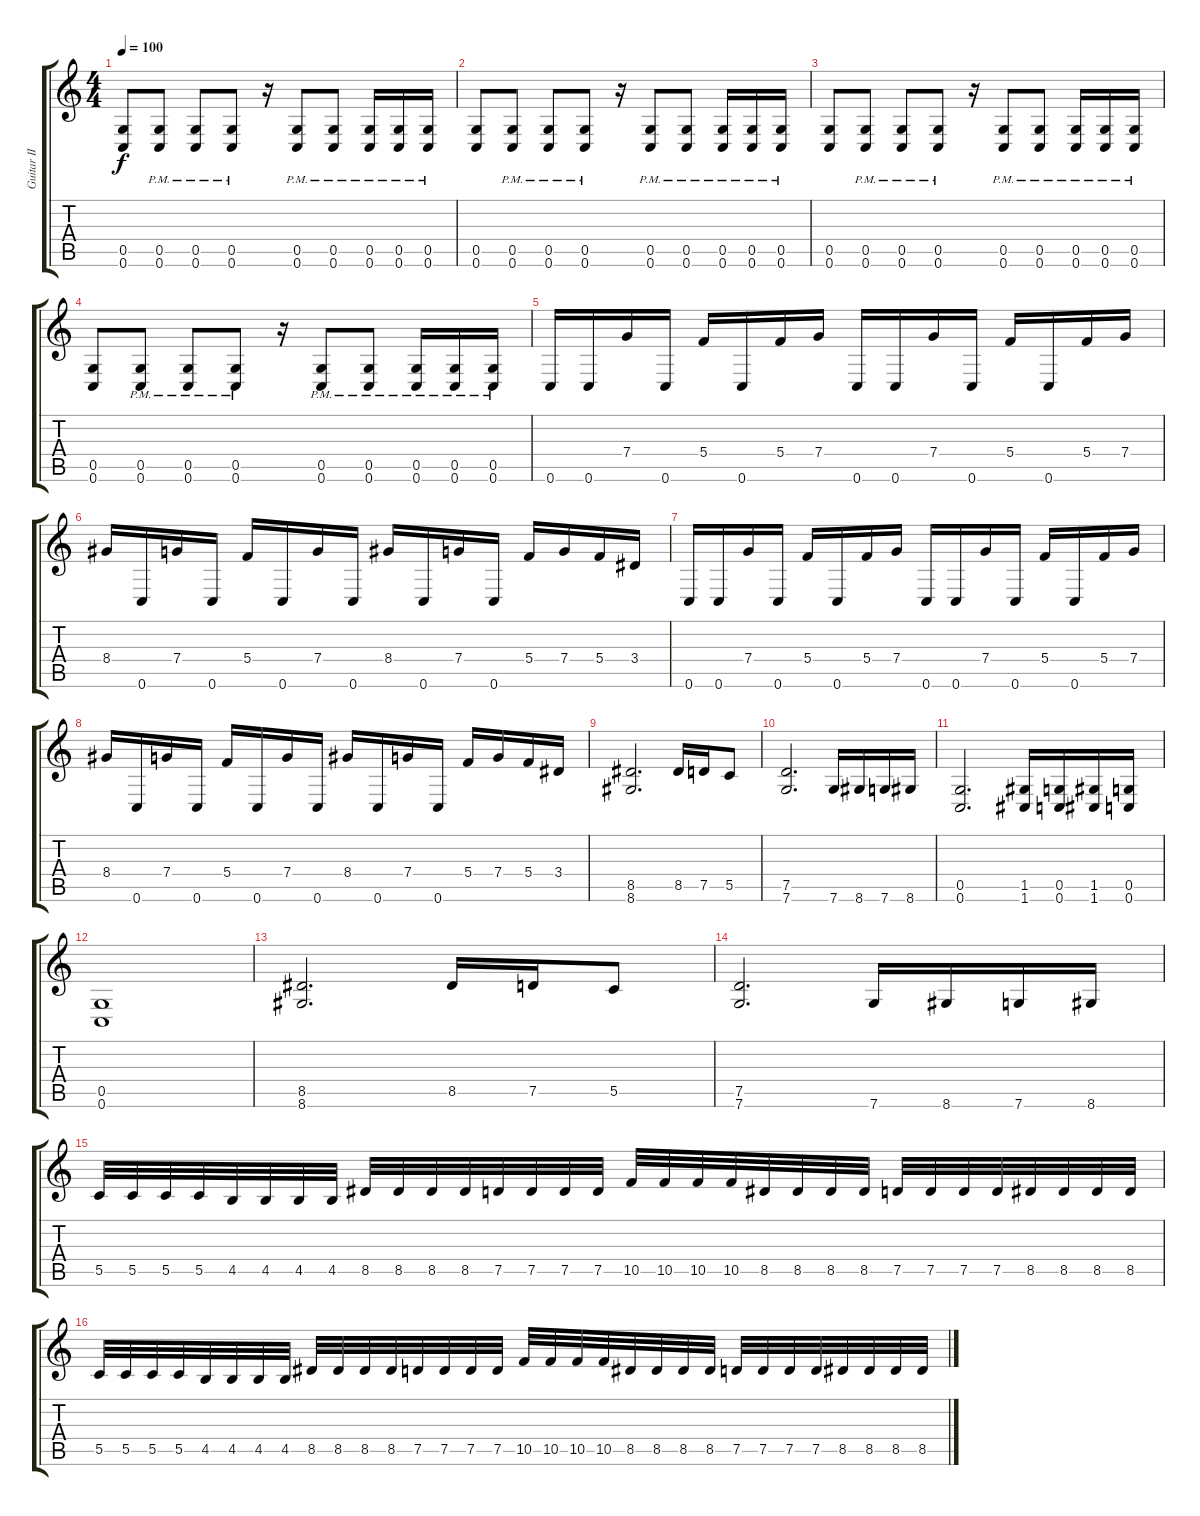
\track ("Guitar II" "Guitar II") {instrument distortionguitar}
\staff {score tabs}
\tuning (D4 A3 F3 C3 G2 C2) {hide}
\ts (4 4)
\tempo 100
\clef g2
\ks c
(0.5 0.6).8{dy f instrument distortionguitar} (0.5{pm} 0.6{pm}).8 (0.5{pm} 0.6{pm}).8 (0.5{pm} 0.6{pm}).8 r.16 (0.5{pm} 0.6{pm}).8 (0.5{pm} 0.6{pm}).8 (0.5{pm} 0.6{pm}).16 (0.5{pm} 0.6{pm}).16 (0.5{pm} 0.6{pm}).16 |
(0.5 0.6).8 (0.5{pm} 0.6{pm}).8 (0.5{pm} 0.6{pm}).8 (0.5{pm} 0.6{pm}).8 r.16 (0.5{pm} 0.6{pm}).8 (0.5{pm} 0.6{pm}).8 (0.5{pm} 0.6{pm}).16 (0.5{pm} 0.6{pm}).16 (0.5{pm} 0.6{pm}).16 |
(0.5 0.6).8 (0.5{pm} 0.6{pm}).8 (0.5{pm} 0.6{pm}).8 (0.5{pm} 0.6{pm}).8 r.16 (0.5{pm} 0.6{pm}).8 (0.5{pm} 0.6{pm}).8 (0.5{pm} 0.6{pm}).16 (0.5{pm} 0.6{pm}).16 (0.5{pm} 0.6{pm}).16 |
(0.5 0.6).8 (0.5{pm} 0.6{pm}).8 (0.5{pm} 0.6{pm}).8 (0.5{pm} 0.6{pm}).8 r.16 (0.5{pm} 0.6{pm}).8 (0.5{pm} 0.6{pm}).8 (0.5{pm} 0.6{pm}).16 (0.5{pm} 0.6{pm}).16 (0.5{pm} 0.6{pm}).16 |
0.6.16 0.6.16 7.4.16 0.6.16 5.4.16 0.6.16 5.4.16 7.4.16 0.6.16 0.6.16 7.4.16 0.6.16 5.4.16 0.6.16 5.4.16 7.4.16 |
8.4.16 0.6.16 7.4.16 0.6.16 5.4.16 0.6.16 7.4.16 0.6.16 8.4.16 0.6.16 7.4.16 0.6.16 5.4.16 7.4.16 5.4.16 3.4.16 |
0.6.16 0.6.16 7.4.16 0.6.16 5.4.16 0.6.16 5.4.16 7.4.16 0.6.16 0.6.16 7.4.16 0.6.16 5.4.16 0.6.16 5.4.16 7.4.16 |
8.4.16 0.6.16 7.4.16 0.6.16 5.4.16 0.6.16 7.4.16 0.6.16 8.4.16 0.6.16 7.4.16 0.6.16 5.4.16 7.4.16 5.4.16 3.4.16 |
(8.5 8.6).2{d} 8.5.16 7.5.16 5.5.8 |
(7.5 7.6).2{d} 7.6.16 8.6.16 7.6.16 8.6.16 |
(0.5 0.6).2{d} (1.5 1.6).16 (0.5 0.6).16 (1.5 1.6).16 (0.5 0.6).16 |
(0.5 0.6).1 |
(8.5 8.6).2{d} 8.5.16 7.5.16 5.5.8 |
(7.5 7.6).2{d} 7.6.16 8.6.16 7.6.16 8.6.16 |
5.5.32 5.5.32 5.5.32 5.5.32 4.5.32 4.5.32 4.5.32 4.5.32 8.5.32 8.5.32 8.5.32 8.5.32 7.5.32 7.5.32 7.5.32 7.5.32 10.5.32 10.5.32 10.5.32 10.5.32 8.5.32 8.5.32 8.5.32 8.5.32 7.5.32 7.5.32 7.5.32 7.5.32 8.5.32 8.5.32 8.5.32 8.5.32 |
5.5.32 5.5.32 5.5.32 5.5.32 4.5.32 4.5.32 4.5.32 4.5.32 8.5.32 8.5.32 8.5.32 8.5.32 7.5.32 7.5.32 7.5.32 7.5.32 10.5.32 10.5.32 10.5.32 10.5.32 8.5.32 8.5.32 8.5.32 8.5.32 7.5.32 7.5.32 7.5.32 7.5.32 8.5.32 8.5.32 8.5.32 8.5.32
